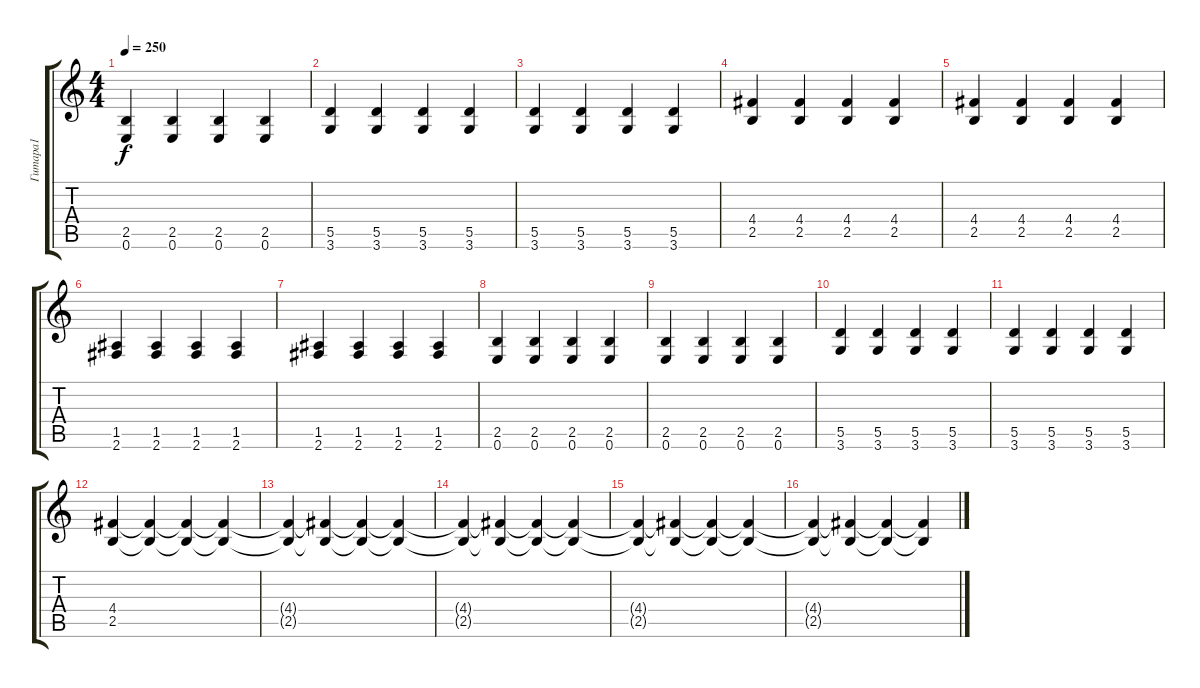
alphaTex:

\track ("Гитара1" "Гитара1") {instrument distortionguitar}
\staff {score tabs}
\tuning (E4 B3 G3 D3 A2 E2) {hide}
\ts (4 4)
\tempo 250
\clef g2
\ks c
(2.5 0.6).4{dy f} (2.5 0.6).4 (2.5 0.6).4 (2.5 0.6).4 |
(5.5 3.6).4 (5.5 3.6).4 (5.5 3.6).4 (5.5 3.6).4 |
(5.5 3.6).4 (5.5 3.6).4 (5.5 3.6).4 (5.5 3.6).4 |
(4.4 2.5).4 (4.4 2.5).4 (4.4 2.5).4 (4.4 2.5).4 |
(4.4 2.5).4 (4.4 2.5).4 (4.4 2.5).4 (4.4 2.5).4 |
(1.5 2.6).4 (1.5 2.6).4 (1.5 2.6).4 (1.5 2.6).4 |
(1.5 2.6).4 (1.5 2.6).4 (1.5 2.6).4 (1.5 2.6).4 |
(2.5 0.6).4 (2.5 0.6).4 (2.5 0.6).4 (2.5 0.6).4 |
(2.5 0.6).4 (2.5 0.6).4 (2.5 0.6).4 (2.5 0.6).4 |
(5.5 3.6).4 (5.5 3.6).4 (5.5 3.6).4 (5.5 3.6).4 |
(5.5 3.6).4 (5.5 3.6).4 (5.5 3.6).4 (5.5 3.6).4 |
(4.4 2.5).4{volume 6} (4.4{t} 2.5{t}).4 (4.4{t} 2.5{t}).4 (4.4{t} 2.5{t}).4 |
(4.4{t} 2.5{t}).4 (4.4{t} 2.5{t}).4 (4.4{t} 2.5{t}).4 (4.4{t} 2.5{t}).4 |
(4.4{t} 2.5{t}).4 (4.4{t} 2.5{t}).4 (4.4{t} 2.5{t}).4 (4.4{t} 2.5{t}).4 |
(4.4{t} 2.5{t}).4 (4.4{t} 2.5{t}).4 (4.4{t} 2.5{t}).4 (4.4{t} 2.5{t}).4 |
(4.4{t} 2.5{t}).4{volume 0} (4.4{t} 2.5{t}).4 (4.4{t} 2.5{t}).4 (4.4{t} 2.5{t}).4
